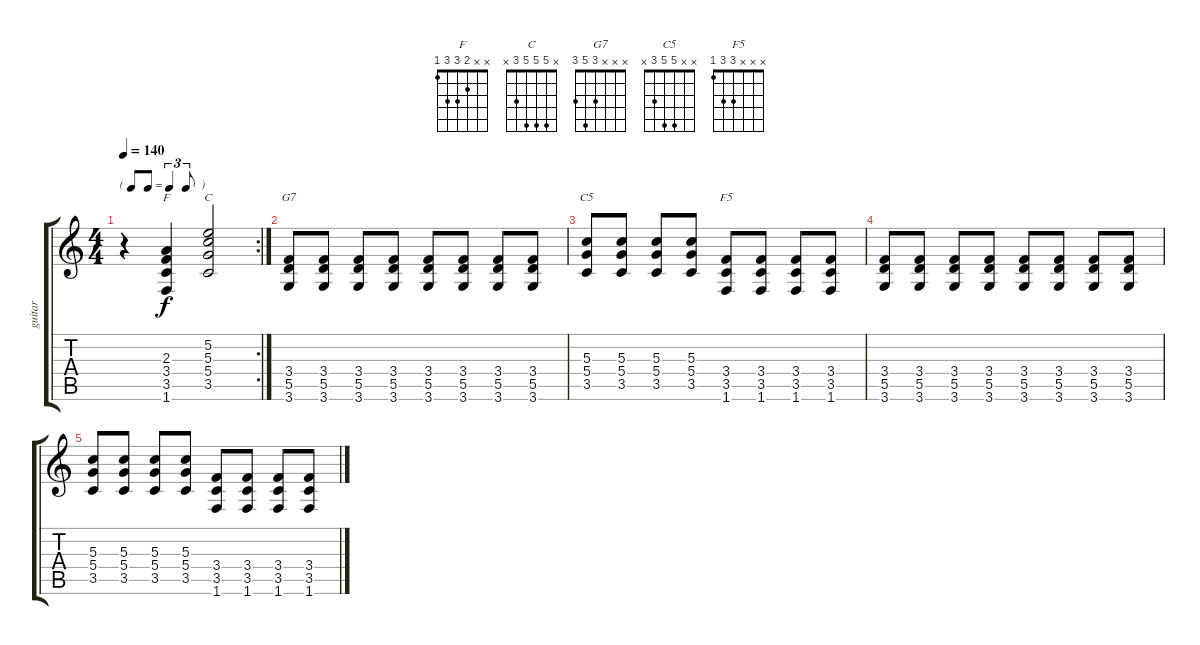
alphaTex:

\track ("guitar" "guitar") {instrument overdrivenguitar}
\staff {score tabs}
\tuning (E4 B3 G3 D3 A2 E2) {hide}
\chord ("F" x x 2 3 3 1)
\chord ("C" x 5 5 5 3 x)
\chord ("G7" x x x 3 5 3)
\chord ("C5" x x 5 5 3 x)
\chord ("F5" x x x 3 3 1)
\rc 2
\ts (4 4)
\tf triplet8th
\tempo 140
\clef g2
\ks c
r.4{dy f} (2.3 3.4 3.5 1.6).4{ch "F"} (5.2 5.3 5.4 3.5).2{ch "C"} |
(3.4 5.5 3.6).8{ch "G7" volume 10} (3.4 5.5 3.6).8 (3.4 5.5 3.6).8 (3.4 5.5 3.6).8 (3.4 5.5 3.6).8 (3.4 5.5 3.6).8 (3.4 5.5 3.6).8 (3.4 5.5 3.6).8 |
(5.3 5.4 3.5).8{ch "C5" volume 7} (5.3 5.4 3.5).8 (5.3 5.4 3.5).8 (5.3 5.4 3.5).8 (3.4 3.5 1.6).8{ch "F5"} (3.4 3.5 1.6).8 (3.4 3.5 1.6).8 (3.4 3.5 1.6).8 |
(3.4 5.5 3.6).8{volume 4} (3.4 5.5 3.6).8 (3.4 5.5 3.6).8 (3.4 5.5 3.6).8 (3.4 5.5 3.6).8 (3.4 5.5 3.6).8 (3.4 5.5 3.6).8 (3.4 5.5 3.6).8 |
(5.3 5.4 3.5).8{volume 0} (5.3 5.4 3.5).8 (5.3 5.4 3.5).8 (5.3 5.4 3.5).8 (3.4 3.5 1.6).8 (3.4 3.5 1.6).8 (3.4 3.5 1.6).8 (3.4 3.5 1.6).8
